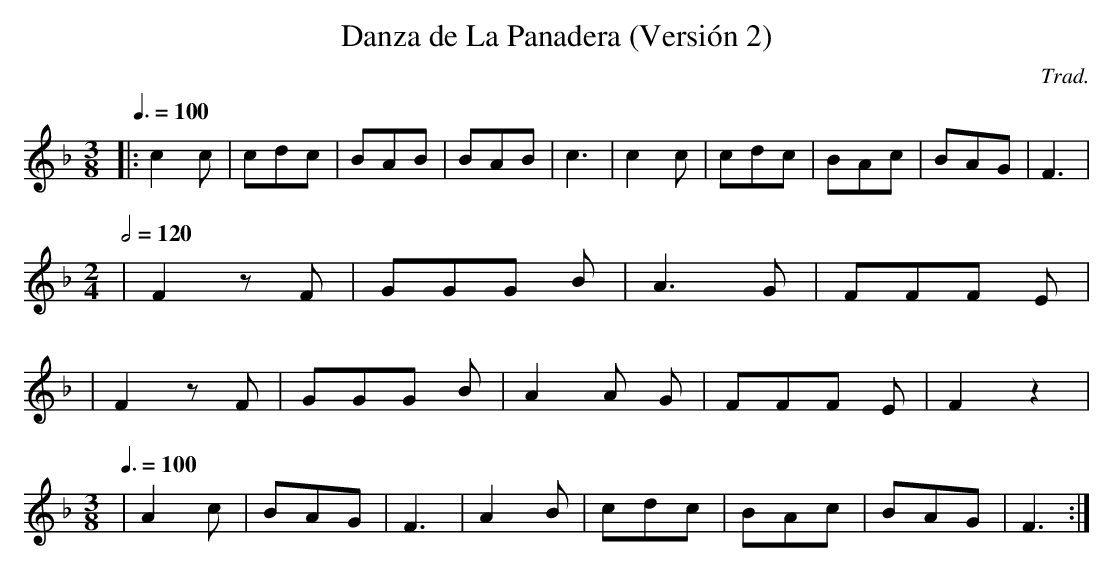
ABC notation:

X:1
T:Danza de La Panadera (Versión 2)
C:Trad.
M:3/8
L:1/8
Q:3/8=100
K:F
|: c2 c|cdc|BAB|BAB|c3|c2 c|cdc|BAc|BAG|F3|
[M:2/4]
[Q:1/2=120]
|F2 z F|GGG B|A3 G|FFF E|
|F2 z F|GGG B|A2 A G|FFF E|F2 z2|
[M:3/8]
[Q:3/8=100]
|A2 c|BAG|F3|A2 B|cdc|BAc|BAG|F3 :|
